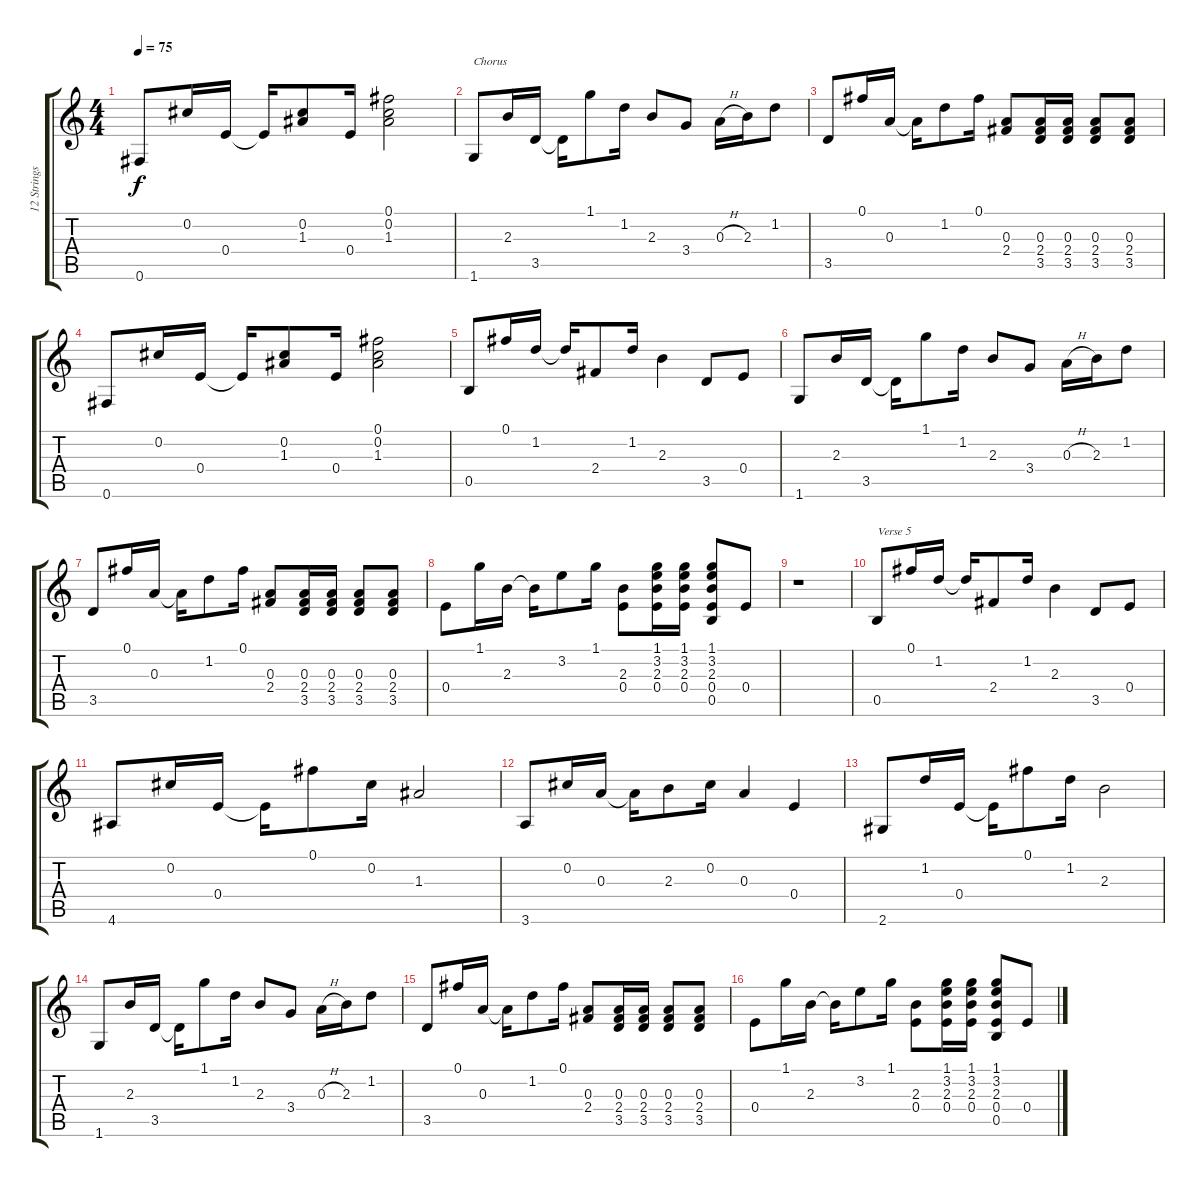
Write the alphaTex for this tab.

\track ("12 Strings Capo 2nd" "12 Strings") {instrument acousticguitarsteel}
\staff {score tabs}
\tuning (Gb4 Db4 A3 E3 B2 Gb2) {hide}
\ts (4 4)
\tempo 75
\clef g2
\ks c
0.6.8{dy f} 0.2.16 0.4.16 0.4{t}.16 (0.2 1.3).8 0.4.16 (0.1 0.2 1.3).2 |
1.6.8{txt "Chorus"} 2.3.16 3.5.16 3.5{t}.16 1.1.8 1.2.16 2.3.8 3.4.8 0.3{h}.16 2.3.16 1.2.8 |
3.5.8 0.1.16 0.3.16 0.3{t}.16 1.2.8 0.1.16 (0.3 2.4).8 (0.3 2.4 3.5).16 (0.3 2.4 3.5).16 (0.3 2.4 3.5).8 (0.3 2.4 3.5).8 |
0.6.8 0.2.16 0.4.16 0.4{t}.16 (0.2 1.3).8 0.4.16 (0.1 0.2 1.3).2 |
0.5.8 0.1.16 1.2.16 1.2{t}.16 2.4.8 1.2.16 2.3.4 3.5.8 0.4.8 |
1.6.8 2.3.16 3.5.16 3.5{t}.16 1.1.8 1.2.16 2.3.8 3.4.8 0.3{h}.16 2.3.16 1.2.8 |
3.5.8 0.1.16 0.3.16 0.3{t}.16 1.2.8 0.1.16 (0.3 2.4).8 (0.3 2.4 3.5).16 (0.3 2.4 3.5).16 (0.3 2.4 3.5).8 (0.3 2.4 3.5).8 |
0.4.8 1.1.16 2.3.16 2.3{t}.16 3.2.8 1.1.16 (2.3 0.4).8 (1.1 3.2 2.3 0.4).16 (1.1 3.2 2.3 0.4).16 (1.1 3.2 2.3 0.4 0.5).8 0.4.8 |
r.1 |
0.5.8{txt "Verse 5"} 0.1.16 1.2.16 1.2{t}.16 2.4.8 1.2.16 2.3.4 3.5.8 0.4.8 |
4.6.8 0.2.16 0.4.16 0.4{t}.16 0.1.8 0.2.16 1.3.2 |
3.6.8 0.2.16 0.3.16 0.3{t}.16 2.3.8 0.2.16 0.3.4 0.4.4 |
2.6.8 1.2.16 0.4.16 0.4{t}.16 0.1.8 1.2.16 2.3.2 |
1.6.8 2.3.16 3.5.16 3.5{t}.16 1.1.8 1.2.16 2.3.8 3.4.8 0.3{h}.16 2.3.16 1.2.8 |
3.5.8 0.1.16 0.3.16 0.3{t}.16 1.2.8 0.1.16 (0.3 2.4).8 (0.3 2.4 3.5).16 (0.3 2.4 3.5).16 (0.3 2.4 3.5).8 (0.3 2.4 3.5).8 |
0.4.8 1.1.16 2.3.16 2.3{t}.16 3.2.8 1.1.16 (2.3 0.4).8 (1.1 3.2 2.3 0.4).16 (1.1 3.2 2.3 0.4).16 (1.1 3.2 2.3 0.4 0.5).8 0.4.8
